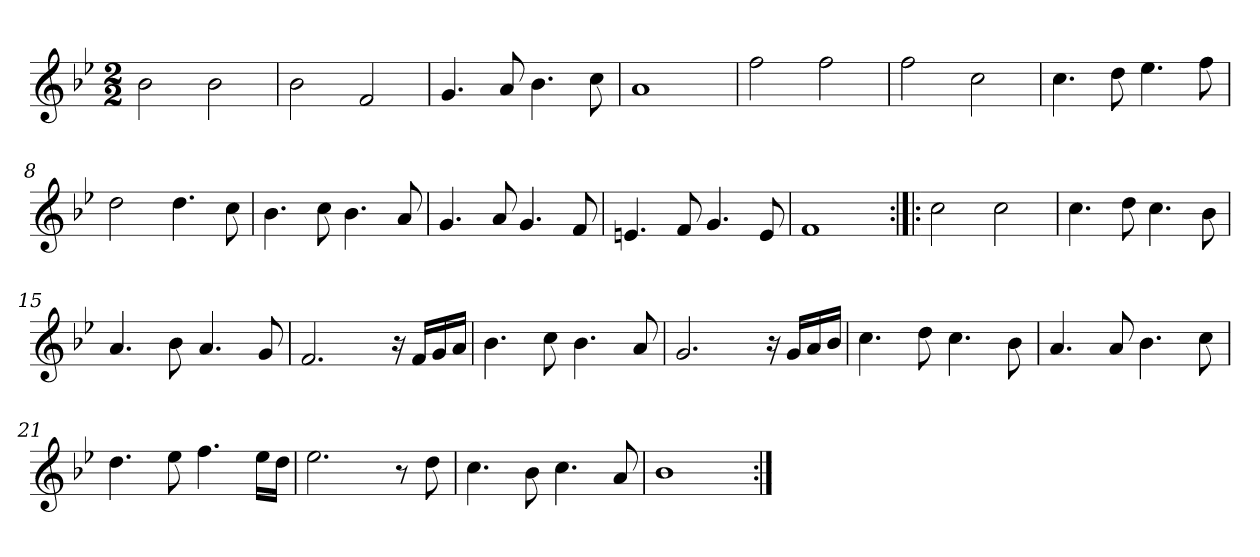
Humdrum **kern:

**kern
*part1
*staff1
*clefG2
*k[b-e-]
*B-:
*M2/2
*MM132
=1
2b-
2b-
=2
2b-
2f
=3
4.g
8a
4.b-
8cc
=4
1a
=5
2ff
2ff
=6
2ff
2cc
=7
4.cc
8dd
4.ee-
8ff
=8
2dd
4.dd
8cc
=9
4.b-
8cc
4.b-
8a
=10
4.g
8a
4.g
8f
=11
4.en
8f
4.g
8e
=12
1f
=13:|!|:
2cc
2cc
=14
4.cc
8dd
4.cc
8b-
=15
4.a
8b-
4.a
8g
=16
2.f
16r
16f/LL
16g/
16a/JJ
=17
4.b-
8cc
4.b-
8a
=18
2.g
16r
16g/LL
16a/
16b-/JJ
=19
4.cc
8dd
4.cc
8b-
=20
4.a
8a
4.b-
8cc
=21
4.dd
8ee-
4.ff
16ee-\LL
16dd\JJ
=22
2.ee-
8r
8dd
=23
4.cc
8b-
4.cc
8a
=24
1b-
=:|!
*-
